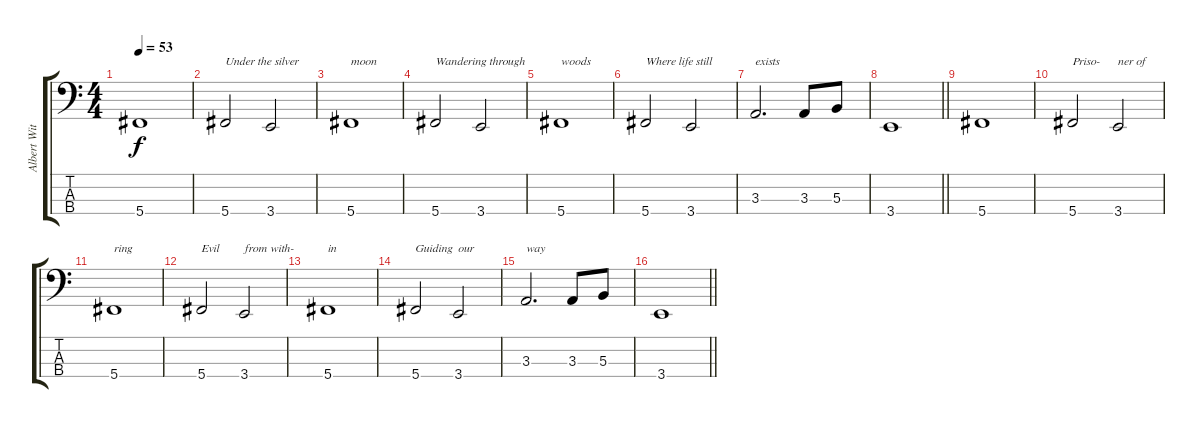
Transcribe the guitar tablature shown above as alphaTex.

\track ("Albert Witchfinder" "Albert Wit") {instrument electricbassfinger bank 177}
\staff {score tabs}
\tuning (E2 B1 Gb1 Db1) {hide}
\ts (4 4)
\tempo 53
\clef f4
\ks c
5.4.1{dy f} |
5.4.2{txt "Under the silver"} 3.4.2 |
5.4.1{txt "moon"} |
5.4.2{txt "Wandering through"} 3.4.2 |
5.4.1{txt "woods"} |
5.4.2{txt "Where life still"} 3.4.2 |
3.3.2{d txt "exists"} 3.3.8 5.3.8 |
\barLineRight lightlight
3.4.1 |
5.4.1 |
5.4.2{txt "Priso-"} 3.4.2{txt "ner of"} |
5.4.1{txt "ring"} |
5.4.2{txt "Evil"} 3.4.2{txt "from with-"} |
5.4.1{txt "in"} |
5.4.2{txt "Guiding"} 3.4.2{txt "our"} |
3.3.2{d txt "way"} 3.3.8 5.3.8 |
\barLineRight lightlight
3.4.1
